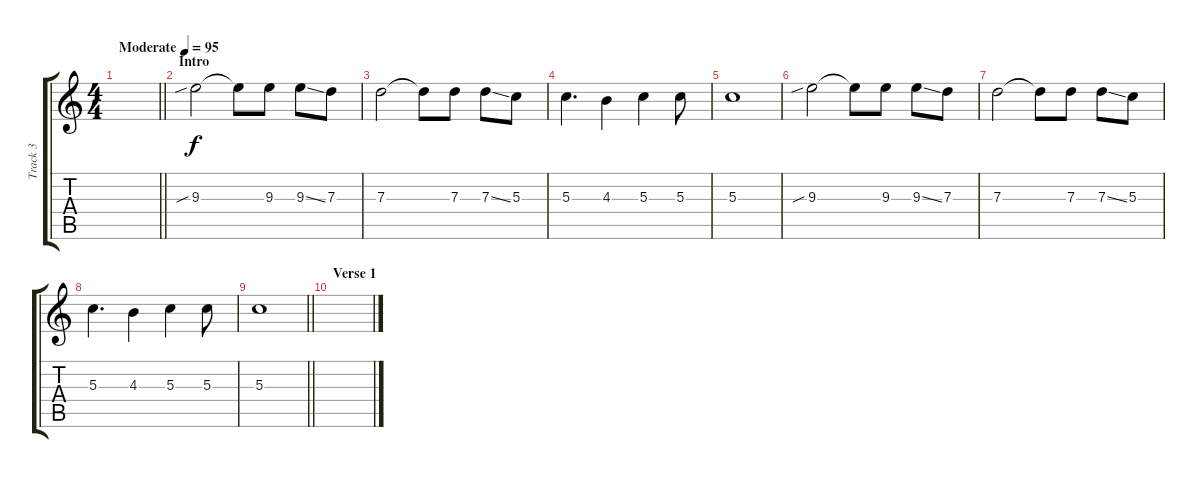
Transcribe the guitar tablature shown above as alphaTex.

\track ("Track 3" "Track 3") {instrument distortionguitar}
\staff {score tabs}
\tuning (E4 B3 G3 D3 A2 E2) {hide}
\ts (4 4)
\tempo (95 "Moderate")
\clef g2
\barLineRight lightlight
\ks c
|
\section ("" "Intro")
9.3{sib}.2 9.3{t}.8 9.3.8 9.3{ss}.8 7.3.8 |
7.3.2 7.3{t}.8 7.3.8 7.3{ss}.8 5.3.8 |
5.3.4{d} 4.3.4 5.3.4 5.3.8 |
5.3.1 |
9.3{sib}.2 9.3{t}.8 9.3.8 9.3{ss}.8 7.3.8 |
7.3.2 7.3{t}.8 7.3.8 7.3{ss}.8 5.3.8 |
5.3.4{d} 4.3.4 5.3.4 5.3.8 |
\barLineRight lightlight
5.3.1 |
\section ("" "Verse 1")
